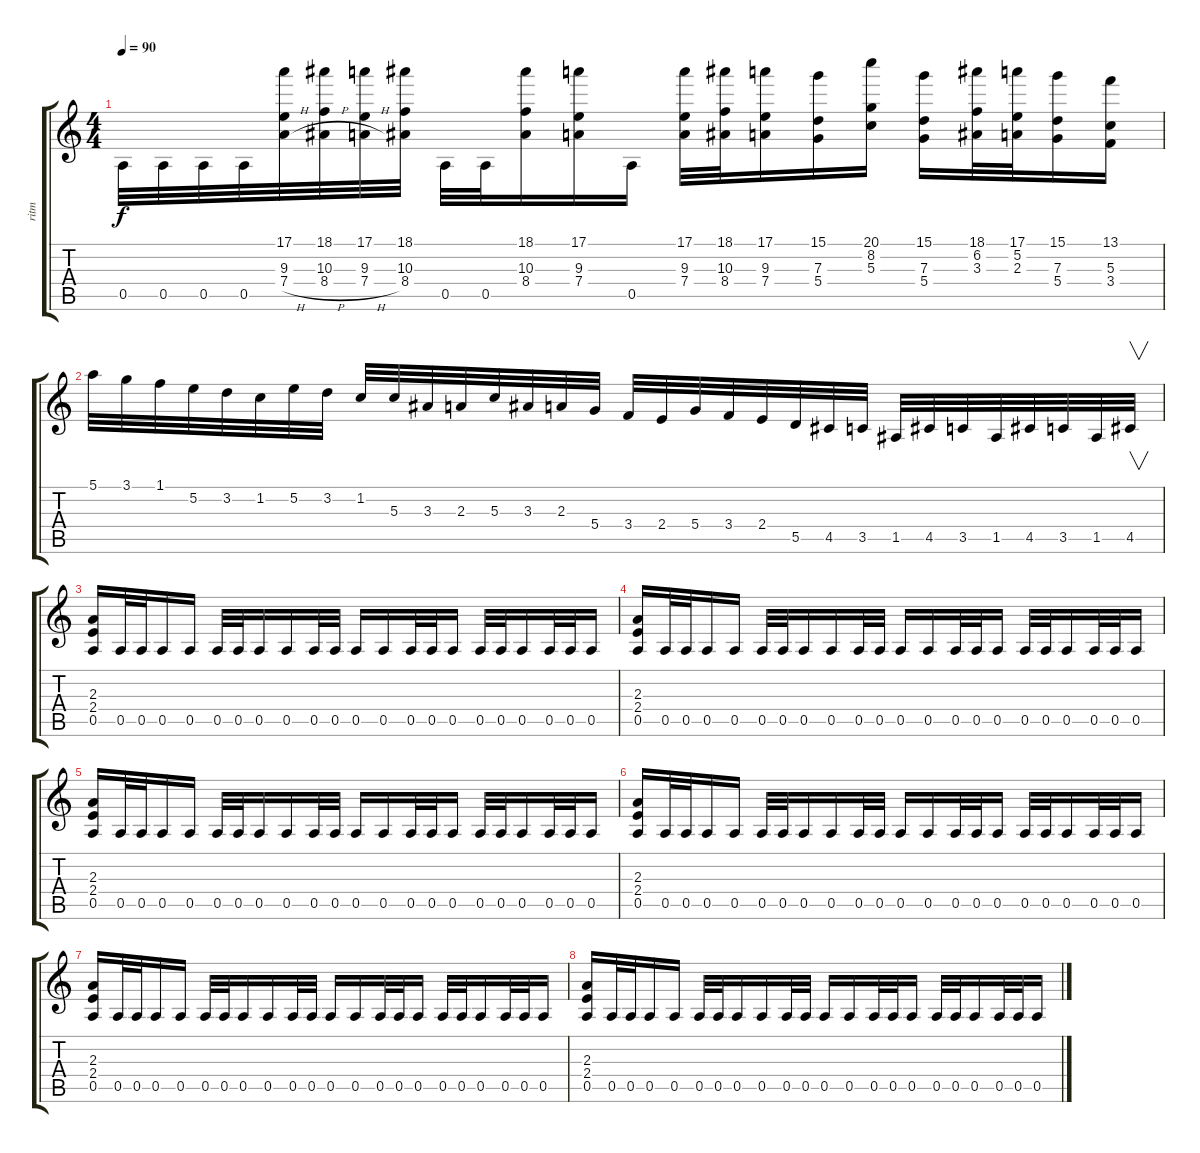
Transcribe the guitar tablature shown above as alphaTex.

\track ("ritm" "ritm") {instrument overdrivenguitar}
\staff {score tabs}
\tuning (E4 B3 G3 D3 A2 E2) {hide}
\ts (4 4)
\tempo 90
\clef g2
\ks c
0.5.32{dy f} 0.5.32 0.5.32 0.5.32 (17.1 9.3 7.4{h}).32 (18.1 10.3 8.4{h}).32 (17.1 9.3 7.4{h}).32 (18.1 10.3 8.4).32 0.5.32 0.5.32 (18.1 10.3 8.4).16 (17.1 9.3 7.4).16 0.5.16 (17.1 9.3 7.4).32 (18.1 10.3 8.4).32 (17.1 9.3 7.4).16 (15.1 7.3 5.4).16 (20.1 8.2 5.3).16 (15.1 7.3 5.4).16 (18.1 6.2 3.3).32 (17.1 5.2 2.3).32 (15.1 7.3 5.4).16 (13.1 5.3 3.4).16 |
5.1.32 3.1.32 1.1.32 5.2.32 3.2.32 1.2.32 5.2.32 3.2.32 1.2.32 5.3.32 3.3.32 2.3.32 5.3.32 3.3.32 2.3.32 5.4.32 3.4.32 2.4.32 5.4.32 3.4.32 2.4.32 5.5.32 4.5.32 3.5.32 1.5.32 4.5.32 3.5.32 1.5.32 4.5.32 3.5.32 1.5.32 4.5.32{v} |
(2.3 2.4 0.5).16 0.5.32 0.5.32 0.5.16 0.5.16 0.5.32 0.5.32 0.5.16 0.5.16 0.5.32 0.5.32 0.5.16 0.5.16 0.5.32 0.5.32 0.5.16 0.5.32 0.5.32 0.5.16 0.5.32 0.5.32 0.5.16 |
(2.3 2.4 0.5).16 0.5.32 0.5.32 0.5.16 0.5.16 0.5.32 0.5.32 0.5.16 0.5.16 0.5.32 0.5.32 0.5.16 0.5.16 0.5.32 0.5.32 0.5.16 0.5.32 0.5.32 0.5.16 0.5.32 0.5.32 0.5.16 |
(2.3 2.4 0.5).16 0.5.32 0.5.32 0.5.16 0.5.16 0.5.32 0.5.32 0.5.16 0.5.16 0.5.32 0.5.32 0.5.16 0.5.16 0.5.32 0.5.32 0.5.16 0.5.32 0.5.32 0.5.16 0.5.32 0.5.32 0.5.16 |
(2.3 2.4 0.5).16 0.5.32 0.5.32 0.5.16 0.5.16 0.5.32 0.5.32 0.5.16 0.5.16 0.5.32 0.5.32 0.5.16 0.5.16 0.5.32 0.5.32 0.5.16 0.5.32 0.5.32 0.5.16 0.5.32 0.5.32 0.5.16 |
(2.3 2.4 0.5).16 0.5.32 0.5.32 0.5.16 0.5.16 0.5.32 0.5.32 0.5.16 0.5.16 0.5.32 0.5.32 0.5.16 0.5.16 0.5.32 0.5.32 0.5.16 0.5.32 0.5.32 0.5.16 0.5.32 0.5.32 0.5.16 |
(2.3 2.4 0.5).16 0.5.32 0.5.32 0.5.16 0.5.16 0.5.32 0.5.32 0.5.16 0.5.16 0.5.32 0.5.32 0.5.16 0.5.16 0.5.32 0.5.32 0.5.16 0.5.32 0.5.32 0.5.16 0.5.32 0.5.32 0.5.16
